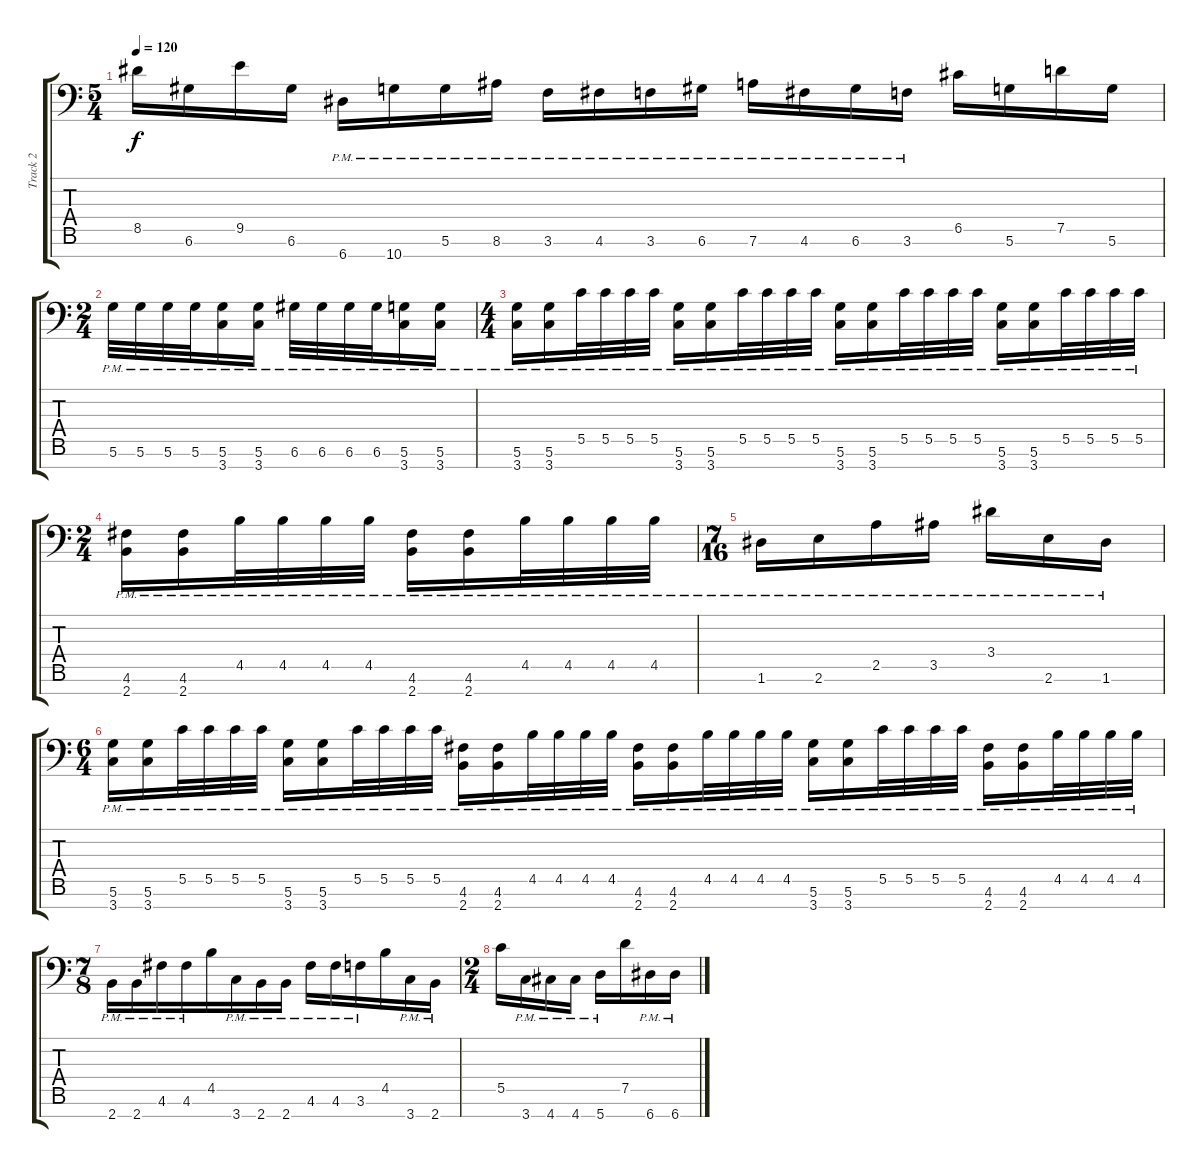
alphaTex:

\track ("Track 2" "Track 2") {solo instrument distortionguitar}
\staff {score tabs}
\tuning (D4 A3 F3 C3 G2 D2 A1) {hide}
\ts (5 4)
\tempo 120
\clef f4
\ks c
8.5.16{dy f} 6.6.16 9.5.16 6.6.16 6.7{pm}.16 10.7{pm}.16 5.6{pm}.16 8.6{pm}.16 3.6{pm}.16 4.6{pm}.16 3.6{pm}.16 6.6{pm}.16 7.6{pm}.16 4.6{pm}.16 6.6{pm}.16 3.6{pm}.16 6.5.16 5.6.16 7.5.16 5.6.16 |
\ts (2 4)
5.6{pm}.32 5.6{pm}.32 5.6{pm}.32 5.6{pm}.32 (5.6{pm} 3.7{pm}).16 (5.6{pm} 3.7{pm}).16 6.6{pm}.32 6.6{pm}.32 6.6{pm}.32 6.6{pm}.32 (5.6{pm} 3.7{pm}).16 (5.6{pm} 3.7{pm}).16 |
\ts (4 4)
(5.6{pm} 3.7{pm}).16 (5.6{pm} 3.7{pm}).16 5.5{pm}.32 5.5{pm}.32 5.5{pm}.32 5.5{pm}.32 (5.6{pm} 3.7{pm}).16 (5.6{pm} 3.7{pm}).16 5.5{pm}.32 5.5{pm}.32 5.5{pm}.32 5.5{pm}.32 (5.6{pm} 3.7{pm}).16 (5.6{pm} 3.7{pm}).16 5.5{pm}.32 5.5{pm}.32 5.5{pm}.32 5.5{pm}.32 (5.6{pm} 3.7{pm}).16 (5.6{pm} 3.7{pm}).16 5.5{pm}.32 5.5{pm}.32 5.5{pm}.32 5.5{pm}.32 |
\ts (2 4)
(4.6{pm} 2.7{pm}).16 (4.6{pm} 2.7{pm}).16 4.5{pm}.32 4.5{pm}.32 4.5{pm}.32 4.5{pm}.32 (4.6{pm} 2.7{pm}).16 (4.6{pm} 2.7{pm}).16 4.5{pm}.32 4.5{pm}.32 4.5{pm}.32 4.5{pm}.32 |
\ts (7 16)
1.6{pm}.16 2.6{pm}.16 2.5{pm}.16 3.5{pm}.16 3.4{pm}.16 2.6{pm}.16 1.6{pm}.16 |
\ts (6 4)
(5.6{pm} 3.7{pm}).16 (5.6{pm} 3.7{pm}).16 5.5{pm}.32 5.5{pm}.32 5.5{pm}.32 5.5{pm}.32 (5.6{pm} 3.7{pm}).16 (5.6{pm} 3.7{pm}).16 5.5{pm}.32 5.5{pm}.32 5.5{pm}.32 5.5{pm}.32 (4.6{pm} 2.7{pm}).16 (4.6{pm} 2.7{pm}).16 4.5{pm}.32 4.5{pm}.32 4.5{pm}.32 4.5{pm}.32 (4.6{pm} 2.7{pm}).16 (4.6{pm} 2.7{pm}).16 4.5{pm}.32 4.5{pm}.32 4.5{pm}.32 4.5{pm}.32 (5.6{pm} 3.7{pm}).16 (5.6{pm} 3.7{pm}).16 5.5{pm}.32 5.5{pm}.32 5.5{pm}.32 5.5{pm}.32 (4.6{pm} 2.7{pm}).16 (4.6{pm} 2.7{pm}).16 4.5{pm}.32 4.5{pm}.32 4.5{pm}.32 4.5{pm}.32 |
\ts (7 8)
2.7{pm}.16 2.7{pm}.16 4.6{pm}.16 4.6{pm}.16 4.5.16 3.7{pm}.16 2.7{pm}.16 2.7{pm}.16 4.6{pm}.16 4.6{pm}.16 3.6{pm}.16 4.5.16 3.7{pm}.16 2.7{pm}.16 |
\ts (2 4)
5.5.16 3.7{pm}.16 4.7{pm}.16 4.7{pm}.16 5.7{pm}.16 7.5.16 6.7{pm}.16 6.7{pm}.16
